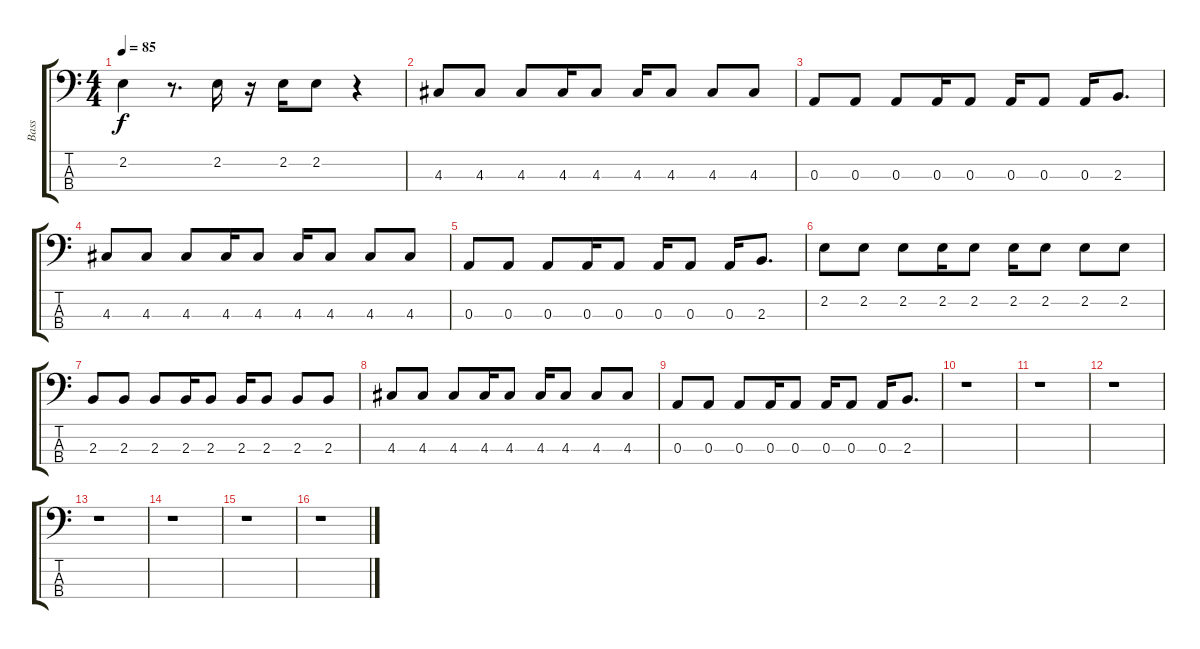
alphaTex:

\track ("Bass" "Bass") {instrument electricbassfinger}
\staff {score tabs}
\tuning (G2 D2 A1 E1) {hide}
\ts (4 4)
\tempo 85
\clef f4
\ks c
2.2.4{dy f} r.8{d} 2.2.16 r.16 2.2.16 2.2.8 r.4 |
4.3.8 4.3.8 4.3.8 4.3.16 4.3.8 4.3.16 4.3.8 4.3.8 4.3.8 |
0.3.8 0.3.8 0.3.8 0.3.16 0.3.8 0.3.16 0.3.8 0.3.16 2.3.8{d} |
4.3.8 4.3.8 4.3.8 4.3.16 4.3.8 4.3.16 4.3.8 4.3.8 4.3.8 |
0.3.8 0.3.8 0.3.8 0.3.16 0.3.8 0.3.16 0.3.8 0.3.16 2.3.8{d} |
2.2.8 2.2.8 2.2.8 2.2.16 2.2.8 2.2.16 2.2.8 2.2.8 2.2.8 |
2.3.8 2.3.8 2.3.8 2.3.16 2.3.8 2.3.16 2.3.8 2.3.8 2.3.8 |
4.3.8 4.3.8 4.3.8 4.3.16 4.3.8 4.3.16 4.3.8 4.3.8 4.3.8 |
0.3.8 0.3.8 0.3.8 0.3.16 0.3.8 0.3.16 0.3.8 0.3.16 2.3.8{d} |
r.1 |
r.1 |
r.1 |
r.1 |
r.1 |
r.1 |
r.1
